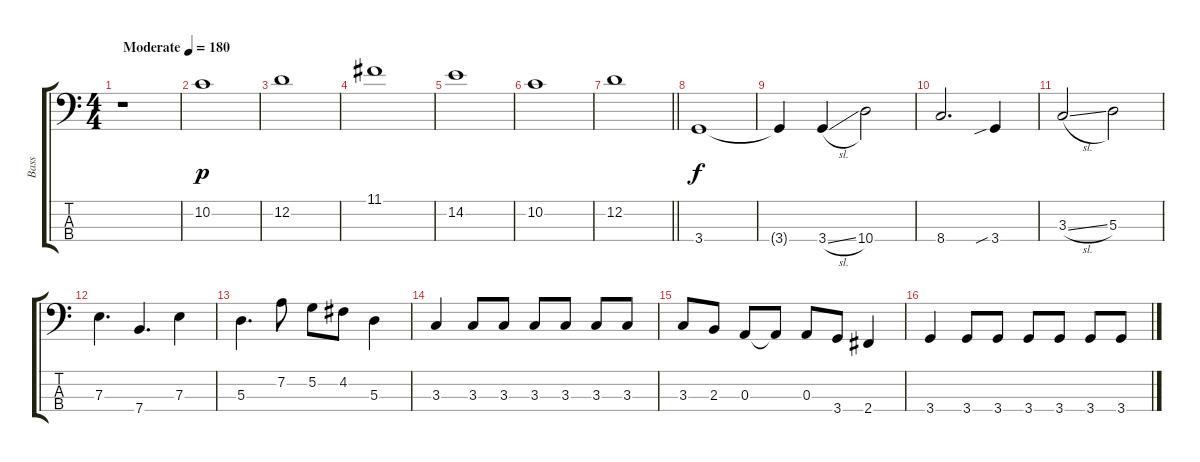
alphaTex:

\track ("Bass" "Bass") {instrument electricbassfinger}
\staff {score tabs}
\tuning (G2 D2 A1 E1) {hide}
\ts (4 4)
\tempo (180 "Moderate")
\clef f4
\ks c
r.1{dy p instrument electricbassfinger} |
10.2.1 |
12.2.1 |
11.1.1 |
14.2.1 |
10.2.1 |
\barLineRight lightlight
12.2.1 |
3.4.1{dy f} |
3.4{t}.4 3.4{sl}.4 10.4.2 |
8.4.2{d} 3.4{sib}.4 |
3.3{sl}.2 5.3.2 |
7.3.4{d} 7.4.4{d} 7.3.4 |
5.3.4{d} 7.2.8 5.2.8 4.2.8 5.3.4 |
3.3.4 3.3.8 3.3.8 3.3.8 3.3.8 3.3.8 3.3.8 |
3.3.8 2.3.8 0.3.8 0.3{t}.8 0.3.8 3.4.8 2.4.4 |
3.4.4 3.4.8 3.4.8 3.4.8 3.4.8 3.4.8 3.4.8
